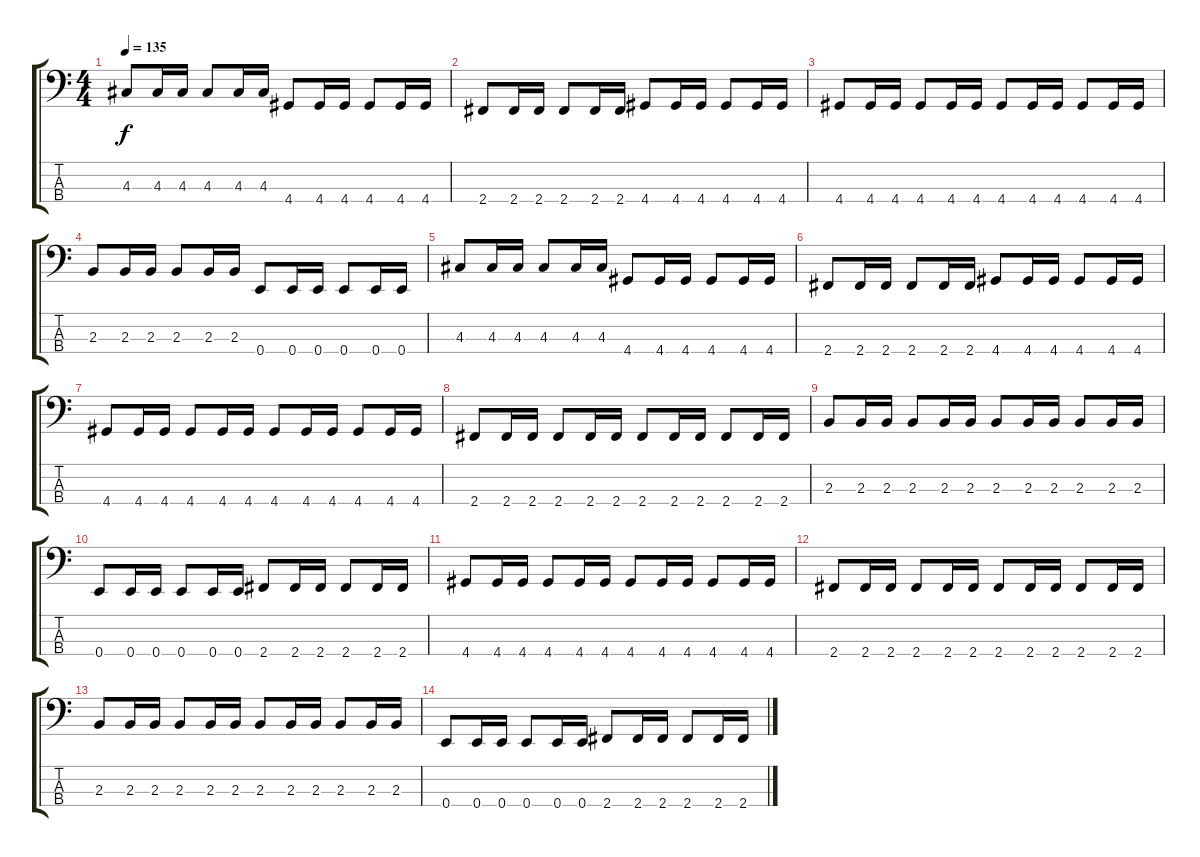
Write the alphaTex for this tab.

\track "" {instrument electricbassfinger}
\staff {score tabs}
\tuning (G2 D2 A1 E1) {hide}
\ts (4 4)
\tempo 135
\clef f4
\ks c
4.3.8{dy f} 4.3.16 4.3.16 4.3.8 4.3.16 4.3.16 4.4.8 4.4.16 4.4.16 4.4.8 4.4.16 4.4.16 |
2.4.8 2.4.16 2.4.16 2.4.8 2.4.16 2.4.16 4.4.8 4.4.16 4.4.16 4.4.8 4.4.16 4.4.16 |
4.4.8 4.4.16 4.4.16 4.4.8 4.4.16 4.4.16 4.4.8 4.4.16 4.4.16 4.4.8 4.4.16 4.4.16 |
2.3.8 2.3.16 2.3.16 2.3.8 2.3.16 2.3.16 0.4.8 0.4.16 0.4.16 0.4.8 0.4.16 0.4.16 |
4.3.8 4.3.16 4.3.16 4.3.8 4.3.16 4.3.16 4.4.8 4.4.16 4.4.16 4.4.8 4.4.16 4.4.16 |
2.4.8 2.4.16 2.4.16 2.4.8 2.4.16 2.4.16 4.4.8 4.4.16 4.4.16 4.4.8 4.4.16 4.4.16 |
4.4.8 4.4.16 4.4.16 4.4.8 4.4.16 4.4.16 4.4.8 4.4.16 4.4.16 4.4.8 4.4.16 4.4.16 |
2.4.8 2.4.16 2.4.16 2.4.8 2.4.16 2.4.16 2.4.8 2.4.16 2.4.16 2.4.8 2.4.16 2.4.16 |
2.3.8 2.3.16 2.3.16 2.3.8 2.3.16 2.3.16 2.3.8 2.3.16 2.3.16 2.3.8 2.3.16 2.3.16 |
0.4.8 0.4.16 0.4.16 0.4.8 0.4.16 0.4.16 2.4.8 2.4.16 2.4.16 2.4.8 2.4.16 2.4.16 |
4.4.8 4.4.16 4.4.16 4.4.8 4.4.16 4.4.16 4.4.8 4.4.16 4.4.16 4.4.8 4.4.16 4.4.16 |
2.4.8 2.4.16 2.4.16 2.4.8 2.4.16 2.4.16 2.4.8 2.4.16 2.4.16 2.4.8 2.4.16 2.4.16 |
2.3.8 2.3.16 2.3.16 2.3.8 2.3.16 2.3.16 2.3.8 2.3.16 2.3.16 2.3.8 2.3.16 2.3.16 |
0.4.8 0.4.16 0.4.16 0.4.8 0.4.16 0.4.16 2.4.8 2.4.16 2.4.16 2.4.8 2.4.16 2.4.16
